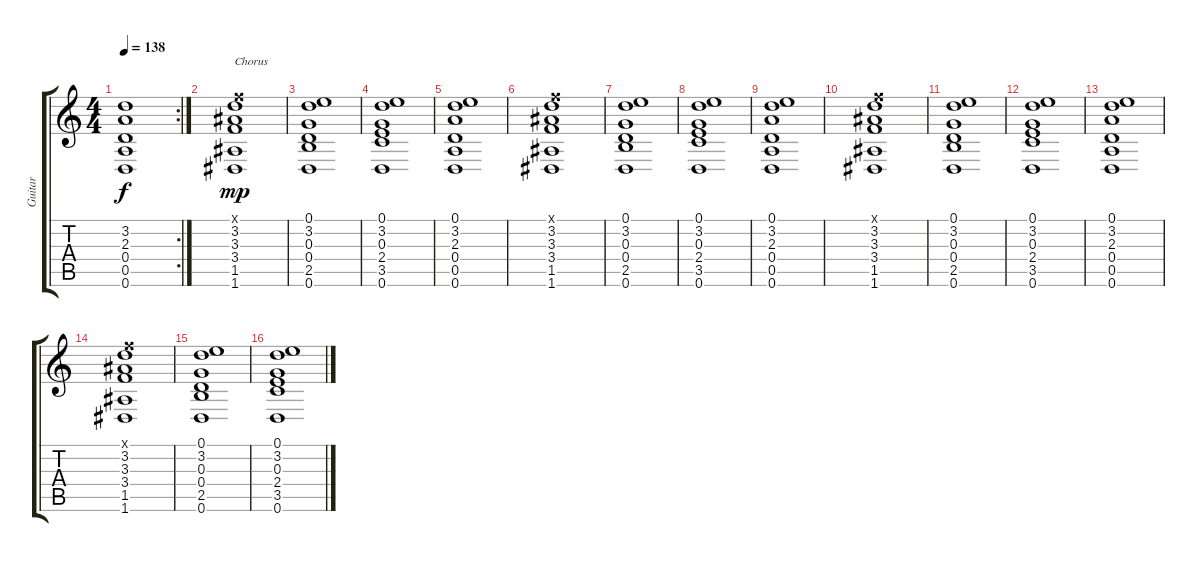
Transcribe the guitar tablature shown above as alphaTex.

\track ("Guitar" "Guitar") {instrument distortionguitar}
\staff {score tabs}
\tuning (E4 B3 G3 D3 A2 D2) {hide}
\rc 2
\ts (4 4)
\tempo 138
\clef g2
\ks c
(3.2{t} 2.3{t} 0.4{t} 0.5{t} 0.6{t}).1{dy f volume 0} |
(1.1{x} 3.2 3.3 3.4 1.5 1.6).1{txt "Chorus" dy mp volume 15} |
(0.1 3.2 0.3 0.4 2.5 0.6).1 |
(0.1 3.2 0.3 2.4 3.5 0.6).1 |
(0.1 3.2 2.3 0.4 0.5 0.6).1 |
(1.1{x} 3.2 3.3 3.4 1.5 1.6).1 |
(0.1 3.2 0.3 0.4 2.5 0.6).1 |
(0.1 3.2 0.3 2.4 3.5 0.6).1 |
(0.1 3.2 2.3 0.4 0.5 0.6).1 |
(1.1{x} 3.2 3.3 3.4 1.5 1.6).1 |
(0.1 3.2 0.3 0.4 2.5 0.6).1 |
(0.1 3.2 0.3 2.4 3.5 0.6).1 |
(0.1 3.2 2.3 0.4 0.5 0.6).1 |
(1.1{x} 3.2 3.3 3.4 1.5 1.6).1 |
(0.1 3.2 0.3 0.4 2.5 0.6).1 |
(0.1 3.2 0.3 2.4 3.5 0.6).1
